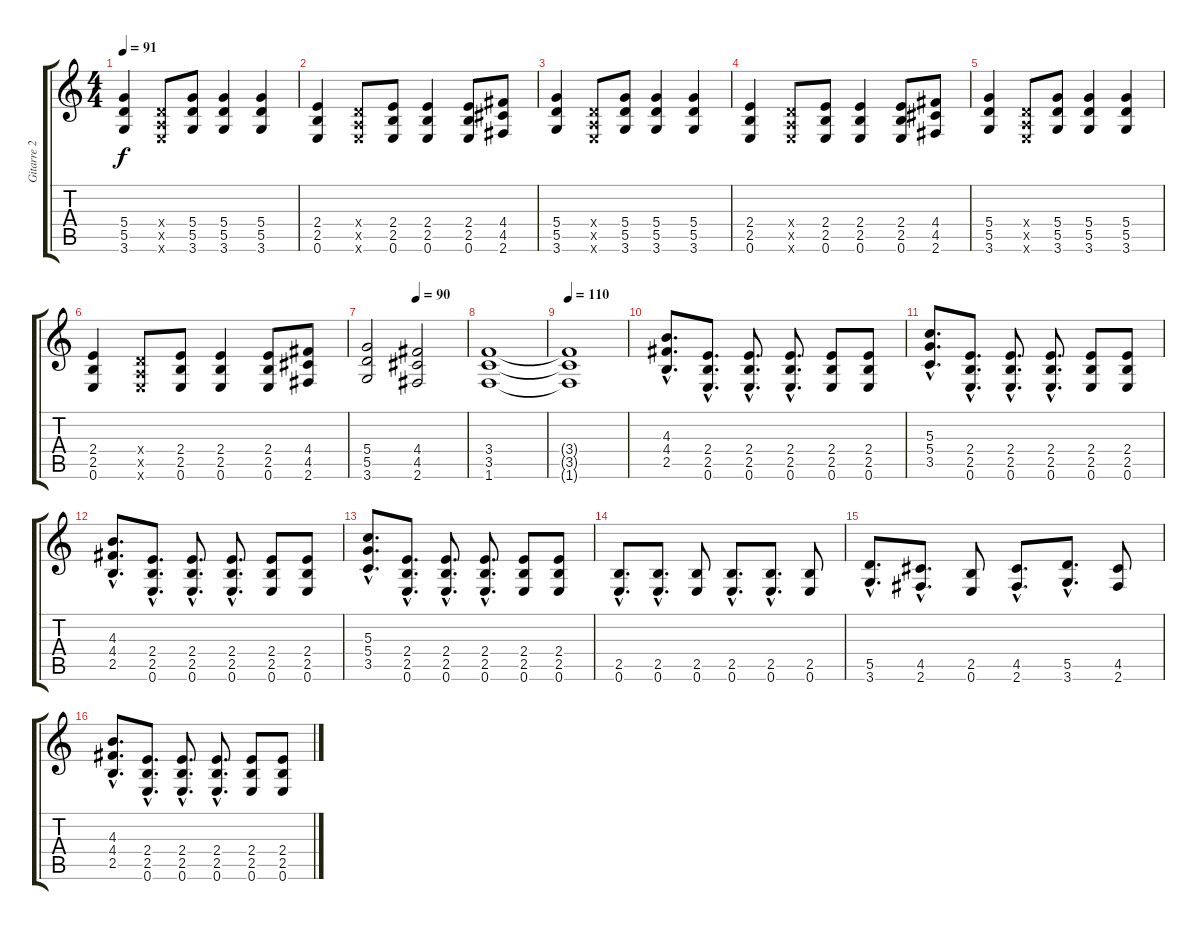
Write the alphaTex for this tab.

\track ("Gitarre 2" "Gitarre 2") {instrument distortionguitar}
\staff {score tabs}
\tuning (E4 B3 G3 D3 A2 E2) {hide}
\ts (4 4)
\tempo 91
\clef g2
\ks c
(5.4 5.5 3.6).4{dy f} (0.4{x} 0.5{x} 0.6{x}).8 (5.4 5.5 3.6).8 (5.4 5.5 3.6).4 (5.4 5.5 3.6).4 |
(2.4 2.5 0.6).4 (0.4{x} 0.5{x} 0.6{x}).8 (2.4 2.5 0.6).8 (2.4 2.5 0.6).4 (2.4 2.5 0.6).8 (4.4 4.5 2.6).8 |
(5.4 5.5 3.6).4 (0.4{x} 0.5{x} 0.6{x}).8 (5.4 5.5 3.6).8 (5.4 5.5 3.6).4 (5.4 5.5 3.6).4 |
(2.4 2.5 0.6).4 (0.4{x} 0.5{x} 0.6{x}).8 (2.4 2.5 0.6).8 (2.4 2.5 0.6).4 (2.4 2.5 0.6).8 (4.4 4.5 2.6).8 |
(5.4 5.5 3.6).4 (0.4{x} 0.5{x} 0.6{x}).8 (5.4 5.5 3.6).8 (5.4 5.5 3.6).4 (5.4 5.5 3.6).4 |
(2.4 2.5 0.6).4 (0.4{x} 0.5{x} 0.6{x}).8 (2.4 2.5 0.6).8 (2.4 2.5 0.6).4 (2.4 2.5 0.6).8 (4.4 4.5 2.6).8 |
\tempo (90 0.5)
(5.4 5.5 3.6).2 (4.4 4.5 2.6).2 |
(3.4 3.5 1.6).1 |
\tempo 110
(3.4{t} 3.5{t} 1.6{t}).1 |
(4.3{hac} 4.4{hac} 2.5{hac}).8{d} (2.4{hac} 2.5{hac} 0.6{hac}).8{d} (2.4{hac} 2.5{hac} 0.6{hac}).8{d} (2.4{hac} 2.5{hac} 0.6{hac}).8{d} (2.4 2.5 0.6).8 (2.4 2.5 0.6).8 |
(5.3{hac} 5.4{hac} 3.5{hac}).8{d} (2.4{hac} 2.5{hac} 0.6{hac}).8{d} (2.4{hac} 2.5{hac} 0.6{hac}).8{d} (2.4{hac} 2.5{hac} 0.6{hac}).8{d} (2.4 2.5 0.6).8 (2.4 2.5 0.6).8 |
(4.3{hac} 4.4{hac} 2.5{hac}).8{d} (2.4{hac} 2.5{hac} 0.6{hac}).8{d} (2.4{hac} 2.5{hac} 0.6{hac}).8{d} (2.4{hac} 2.5{hac} 0.6{hac}).8{d} (2.4 2.5 0.6).8 (2.4 2.5 0.6).8 |
(5.3{hac} 5.4{hac} 3.5{hac}).8{d} (2.4{hac} 2.5{hac} 0.6{hac}).8{d} (2.4{hac} 2.5{hac} 0.6{hac}).8{d} (2.4{hac} 2.5{hac} 0.6{hac}).8{d} (2.4 2.5 0.6).8 (2.4 2.5 0.6).8 |
(2.5{hac} 0.6{hac}).8{d} (2.5{hac} 0.6{hac}).8{d} (2.5 0.6).8 (2.5{hac} 0.6{hac}).8{d} (2.5{hac} 0.6{hac}).8{d} (2.5 0.6).8 |
(5.5{hac} 3.6{hac}).8{d} (4.5{hac} 2.6{hac}).8{d} (2.5 0.6).8 (4.5{hac} 2.6{hac}).8{d} (5.5{hac} 3.6{hac}).8{d} (4.5 2.6).8 |
(4.3{hac} 4.4{hac} 2.5{hac}).8{d} (2.4{hac} 2.5{hac} 0.6{hac}).8{d} (2.4{hac} 2.5{hac} 0.6{hac}).8{d} (2.4{hac} 2.5{hac} 0.6{hac}).8{d} (2.4 2.5 0.6).8 (2.4 2.5 0.6).8
